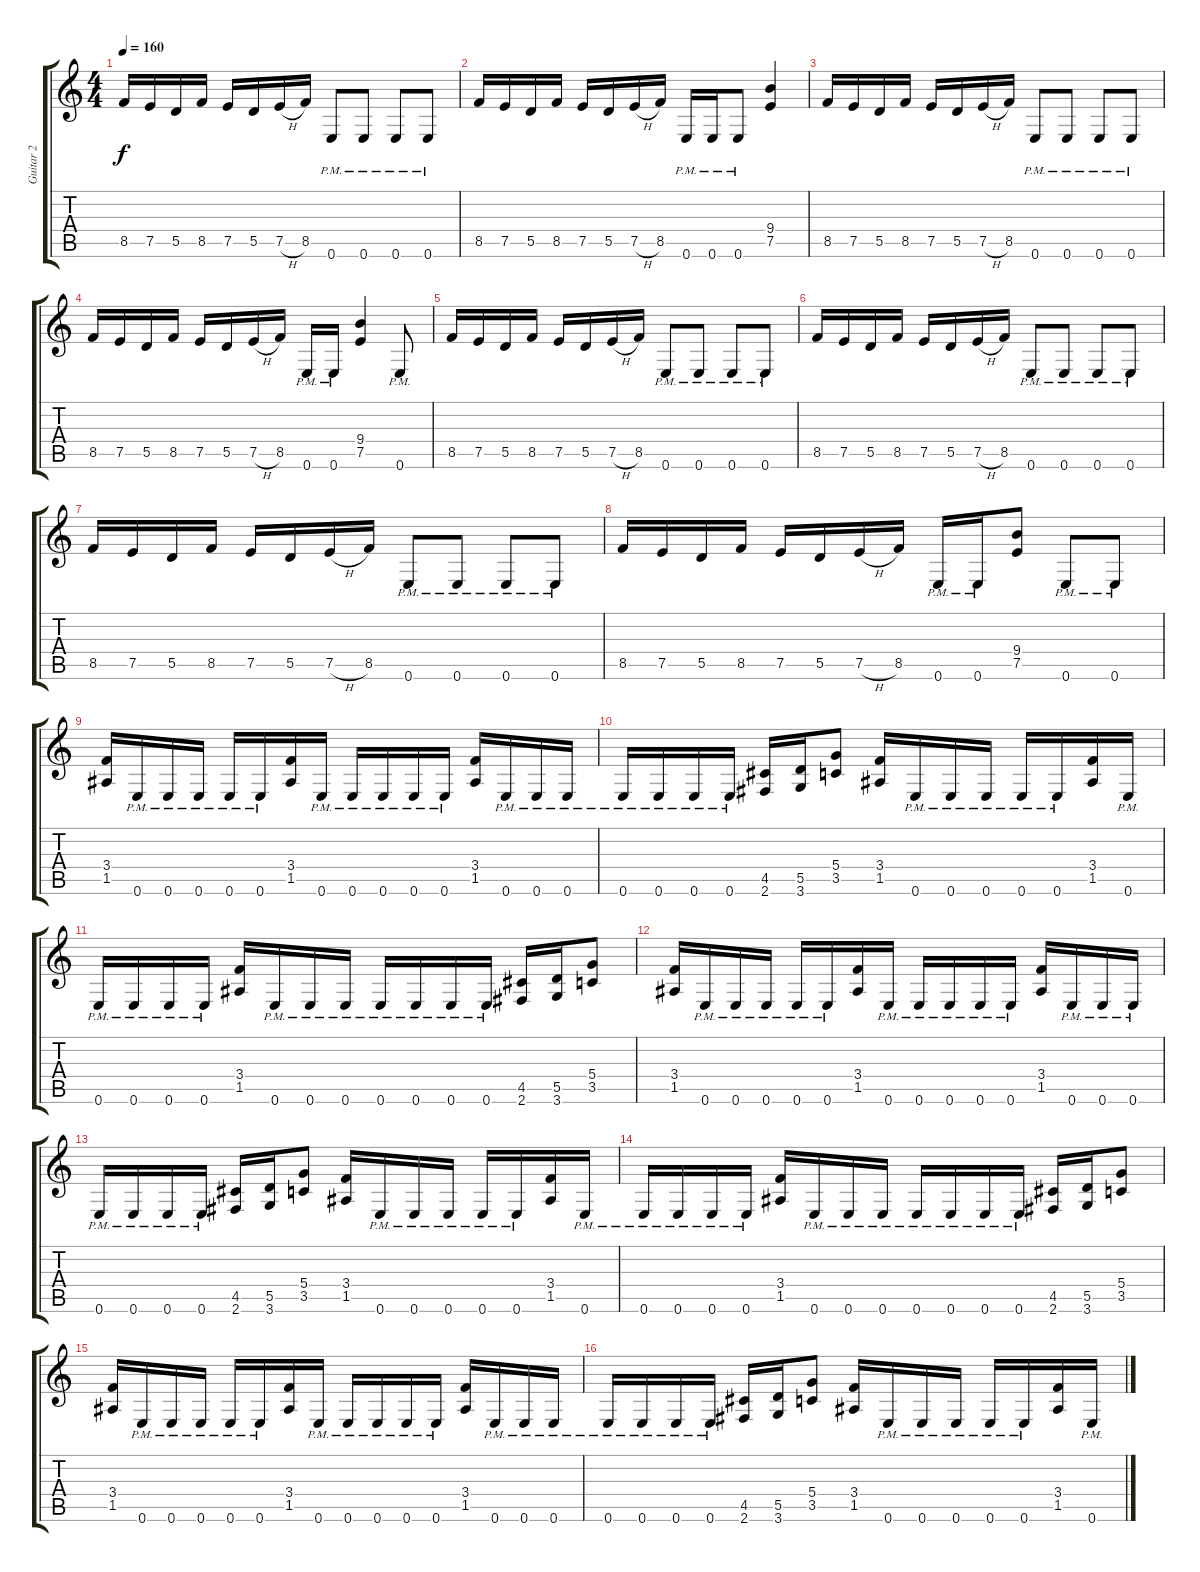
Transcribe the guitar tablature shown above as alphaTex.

\track ("Guitar 2" "Guitar 2") {instrument distortionguitar}
\staff {score tabs}
\tuning (E4 B3 G3 D3 A2 E2) {hide}
\ts (4 4)
\tempo 160
\clef g2
\ks c
8.5.16{dy f} 7.5.16 5.5.16 8.5.16 7.5.16 5.5.16 7.5{h}.16 8.5.16 0.6{pm}.8 0.6{pm}.8 0.6{pm}.8 0.6{pm}.8 |
8.5.16 7.5.16 5.5.16 8.5.16 7.5.16 5.5.16 7.5{h}.16 8.5.16 0.6{pm}.16 0.6{pm}.16 0.6{pm}.8 (9.4 7.5).4 |
8.5.16 7.5.16 5.5.16 8.5.16 7.5.16 5.5.16 7.5{h}.16 8.5.16 0.6{pm}.8 0.6{pm}.8 0.6{pm}.8 0.6{pm}.8 |
8.5.16 7.5.16 5.5.16 8.5.16 7.5.16 5.5.16 7.5{h}.16 8.5.16 0.6{pm}.16 0.6{pm}.16 (9.4 7.5).4 0.6{pm}.8 |
8.5.16 7.5.16 5.5.16 8.5.16 7.5.16 5.5.16 7.5{h}.16 8.5.16 0.6{pm}.8 0.6{pm}.8 0.6{pm}.8 0.6{pm}.8 |
8.5.16 7.5.16 5.5.16 8.5.16 7.5.16 5.5.16 7.5{h}.16 8.5.16 0.6{pm}.8 0.6{pm}.8 0.6{pm}.8 0.6{pm}.8 |
8.5.16 7.5.16 5.5.16 8.5.16 7.5.16 5.5.16 7.5{h}.16 8.5.16 0.6{pm}.8 0.6{pm}.8 0.6{pm}.8 0.6{pm}.8 |
8.5.16 7.5.16 5.5.16 8.5.16 7.5.16 5.5.16 7.5{h}.16 8.5.16 0.6{pm}.16 0.6{pm}.16 (9.4 7.5).8 0.6{pm}.8 0.6{pm}.8 |
(3.4 1.5).16 0.6{pm}.16 0.6{pm}.16 0.6{pm}.16 0.6{pm}.16 0.6{pm}.16 (3.4 1.5).16 0.6{pm}.16 0.6{pm}.16 0.6{pm}.16 0.6{pm}.16 0.6{pm}.16 (3.4 1.5).16 0.6{pm}.16 0.6{pm}.16 0.6{pm}.16 |
0.6{pm}.16 0.6{pm}.16 0.6{pm}.16 0.6{pm}.16 (4.5 2.6).16 (5.5 3.6).16 (5.4 3.5).8 (3.4 1.5).16 0.6{pm}.16 0.6{pm}.16 0.6{pm}.16 0.6{pm}.16 0.6{pm}.16 (3.4 1.5).16 0.6{pm}.16 |
0.6{pm}.16 0.6{pm}.16 0.6{pm}.16 0.6{pm}.16 (3.4 1.5).16 0.6{pm}.16 0.6{pm}.16 0.6{pm}.16 0.6{pm}.16 0.6{pm}.16 0.6{pm}.16 0.6{pm}.16 (4.5 2.6).16 (5.5 3.6).16 (5.4 3.5).8 |
(3.4 1.5).16 0.6{pm}.16 0.6{pm}.16 0.6{pm}.16 0.6{pm}.16 0.6{pm}.16 (3.4 1.5).16 0.6{pm}.16 0.6{pm}.16 0.6{pm}.16 0.6{pm}.16 0.6{pm}.16 (3.4 1.5).16 0.6{pm}.16 0.6{pm}.16 0.6{pm}.16 |
0.6{pm}.16 0.6{pm}.16 0.6{pm}.16 0.6{pm}.16 (4.5 2.6).16 (5.5 3.6).16 (5.4 3.5).8 (3.4 1.5).16 0.6{pm}.16 0.6{pm}.16 0.6{pm}.16 0.6{pm}.16 0.6{pm}.16 (3.4 1.5).16 0.6{pm}.16 |
0.6{pm}.16 0.6{pm}.16 0.6{pm}.16 0.6{pm}.16 (3.4 1.5).16 0.6{pm}.16 0.6{pm}.16 0.6{pm}.16 0.6{pm}.16 0.6{pm}.16 0.6{pm}.16 0.6{pm}.16 (4.5 2.6).16 (5.5 3.6).16 (5.4 3.5).8 |
(3.4 1.5).16 0.6{pm}.16 0.6{pm}.16 0.6{pm}.16 0.6{pm}.16 0.6{pm}.16 (3.4 1.5).16 0.6{pm}.16 0.6{pm}.16 0.6{pm}.16 0.6{pm}.16 0.6{pm}.16 (3.4 1.5).16 0.6{pm}.16 0.6{pm}.16 0.6{pm}.16 |
0.6{pm}.16 0.6{pm}.16 0.6{pm}.16 0.6{pm}.16 (4.5 2.6).16 (5.5 3.6).16 (5.4 3.5).8 (3.4 1.5).16 0.6{pm}.16 0.6{pm}.16 0.6{pm}.16 0.6{pm}.16 0.6{pm}.16 (3.4 1.5).16 0.6{pm}.16
